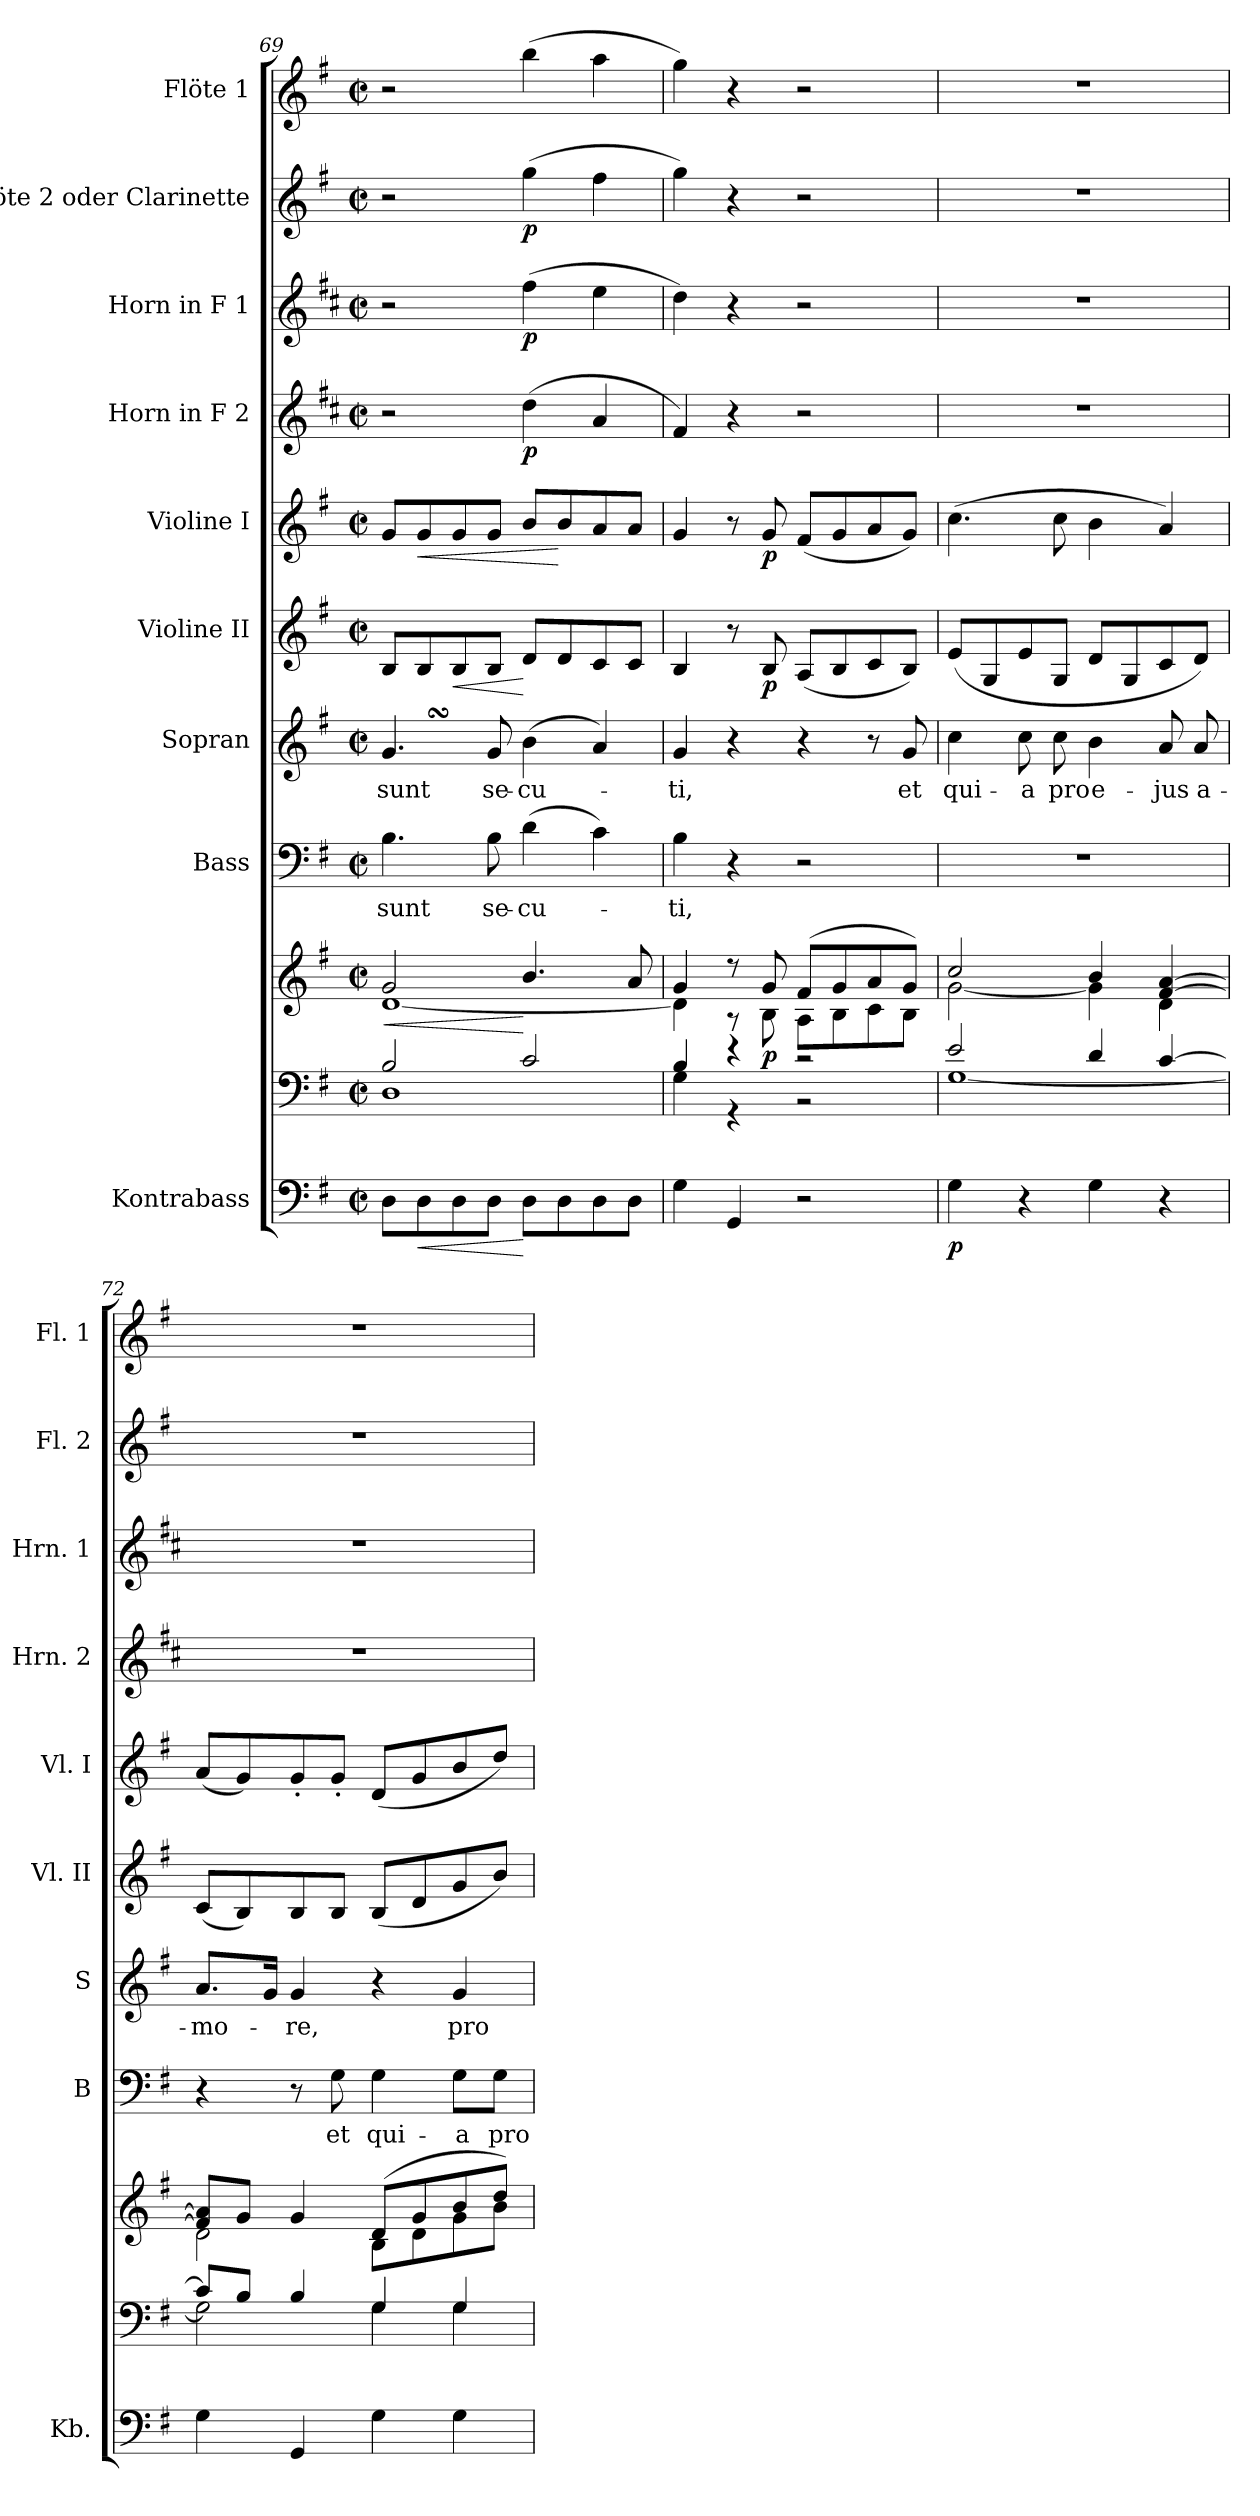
**kern	**dynam	**kern	**kern	**dynam	**kern	**text	**kern	**text	**kern	**dynam	**kern	**dynam	**kern	**dynam	**kern	**dynam	**kern	**dynam	**kern
*part10	*part10	*part9	*part9	*part9	*part8	*part8	*part7	*part7	*part6	*part6	*part5	*part5	*part4	*part4	*part3	*part3	*part2	*part2	*part1
*staff11	*staff11	*staff10	*staff9	*staff9/10	*staff8	*staff8	*staff7	*staff7	*staff6	*staff6	*staff5	*staff5	*staff4	*staff4	*staff3	*staff3	*staff2	*staff2	*staff1
*I"Kontrabass	*	*	*	*	*I"Bass	*	*I"Sopran	*	*I"Violine II	*	*I"Violine I	*	*I"Horn in F 2	*	*I"Horn in F 1	*	*I"Flöte 2 oder Clarinette	*	*I"Flöte 1
*I'Kb.	*	*	*	*	*I'B	*	*I'S	*	*I'Vl. II	*	*I'Vl. I	*	*I'Hrn. 2	*	*I'Hrn. 1	*	*I'Fl. 2	*	*I'Fl. 1
*clefF4	*	*clefF4	*clefG2	*	*clefF4	*	*clefG2	*	*clefG2	*	*clefG2	*	*clefG2	*	*clefG2	*	*clefG2	*	*clefG2
*ITrd7c12	*	*	*	*	*	*	*	*	*	*	*	*	*ITrd4c7	*	*ITrd4c7	*	*	*	*
*k[f#]	*	*k[f#]	*k[f#]	*	*k[f#]	*	*k[f#]	*	*k[f#]	*	*k[f#]	*	*k[f#]	*	*k[f#]	*	*k[f#]	*	*k[f#]
*G:	*	*G:	*G:	*	*G:	*	*G:	*	*G:	*	*G:	*	*G:	*	*G:	*	*G:	*	*G:
*M2/2	*	*M2/2	*M2/2	*	*M2/2	*	*M2/2	*	*M2/2	*	*M2/2	*	*M2/2	*	*M2/2	*	*M2/2	*	*M2/2
*met(c|)	*	*met(c|)	*met(c|)	*	*met(c|)	*	*met(c|)	*	*met(c|)	*	*met(c|)	*	*met(c|)	*	*met(c|)	*	*met(c|)	*	*met(c|)
=69	=69	=69	=69	=69	=69	=69	=69	=69	=69	=69	=69	=69	=69	=69	=69	=69	=69	=69	=69
*	*	*^	*	*	*	*	*	*	*	*	*	*	*	*	*	*	*	*	*
!	!	!	!	!	!LO:HP:b	!	!LO:LY:b	!	!LO:LY:b	!	!	!	!	!	!	!	!	!	!	!
*	*	*	*	*^	*	*	*	*	*	*	*	*	*	*	*	*	*	*	*	*
8DD\L	.	2B/	1D	2g/	[<1d	<	4.B\	sunt	4.gSSs/	sunt	8B/L	.	8g/L	.	2r	.	2r	.	2r	.	2r
!	!LO:HP:b	!	!	!	!	!	!	!	!	!	!	!	!	!LO:HP:b	!	!	!	!	!	!	!
8DD\	<	.	.	.	.	.	.	.	.	.	8B/	.	8g/	<	.	.	.	.	.	.	.
!	!	!	!	!	!	!	!	!	!	!	!	!LO:HP:b	!	!	!	!	!	!	!	!	!
8DD\	.	.	.	.	.	.	.	.	.	.	8B/	<	8g/	.	.	.	.	.	.	.	.
!	!	!	!	!	!	!	!	!LO:LY:b	!	!LO:LY:b	!	!	!	!	!	!	!	!	!	!	!
8DD\J	.	.	.	.	.	.	8B\	se-	8g/	se-	8B/J	.	8g/J	.	.	.	.	.	.	.	.
!	!	!	!	!	!	!	!	!LO:LY:b	!	!LO:LY:b	!	!	!	!	!	!LO:DY:b	!	!LO:DY:b	!	!LO:DY:b	!
8DD\L	[	2c/	.	4.b/	.	[	(>4d\	-cu-	(>4b\	-cu-	8d/L	[	8b/L	.	(>4g\	p	(>4b\	p	(>4gg\	p	(>4bb\
8DD\	.	.	.	.	.	.	.	.	.	.	8d/	.	8b/	[	.	.	.	.	.	.	.
8DD\	.	.	.	.	.	.	4c\)	.	4a/)	.	8c/	.	8a/	.	4d/	.	4a\	.	4ff#\	.	4aa\
8DD\J	.	.	.	8a/	.	.	.	.	.	.	8c/J	.	8a/J	.	.	.	.	.	.	.	.
=70	=70	=70	=70	=70	=70	=70	=70	=70	=70	=70	=70	=70	=70	=70	=70	=70	=70	=70	=70	=70	=70
!	!	!	!	!	!	!	!	!LO:LY:b	!	!LO:LY:b	!	!	!	!	!	!	!	!	!	!	!
4GG\	.	4B/	4G\	4g/	4d\]	.	4B\	-ti,	4g/	-ti,	4B/	.	4g/	.	4B/)	.	4g\)	.	4gg\)	.	4gg\)
4GGG/	.	4r	4r	8r	8r	.	4r	.	4r	.	8r	.	8r	.	4r	.	4r	.	4r	.	4r
!	!	!	!	!	!	!LO:DY:b	!	!	!	!	!	!LO:DY:b	!	!LO:DY:b	!	!	!	!	!	!	!
.	.	.	.	8g/	8B\	p	.	.	.	.	8B/	p	8g/	p	.	.	.	.	.	.	.
2r	.	2r	2r	(>8f#/L	8A\L	.	2r	.	4r	.	(<8A/L	.	(<8f#/L	.	2r	.	2r	.	2r	.	2r
.	.	.	.	8g/	8B\	.	.	.	.	.	8B/	.	8g/	.	.	.	.	.	.	.	.
.	.	.	.	8a/	8c\	.	.	.	8r	.	8c/	.	8a/	.	.	.	.	.	.	.	.
!	!	!	!	!	!	!	!	!	!	!LO:LY:b	!	!	!	!	!	!	!	!	!	!	!
.	.	.	.	8g/J)	8B\J	.	.	.	8g/	et	8B/J)	.	8g/J)	.	.	.	.	.	.	.	.
=71	=71	=71	=71	=71	=71	=71	=71	=71	=71	=71	=71	=71	=71	=71	=71	=71	=71	=71	=71	=71	=71
!	!LO:DY:b	!	!	!	!	!	!	!	!	!LO:LY:b	!	!	!	!	!	!	!	!	!	!	!
4GG\	p	2e/	[<1G	2cc/	[<2g\	.	1r	.	4cc\	qui-	(<8e/L	.	(>4.cc\	.	1r	.	1r	.	1r	.	1r
.	.	.	.	.	.	.	.	.	.	.	8G/	.	.	.	.	.	.	.	.	.	.
!	!	!	!	!	!	!	!	!	!	!LO:LY:b	!	!	!	!	!	!	!	!	!	!	!
4r	.	.	.	.	.	.	.	.	8cc\	-a	8e/	.	.	.	.	.	.	.	.	.	.
!	!	!	!	!	!	!	!	!	!	!LO:LY:b	!	!	!	!	!	!	!	!	!	!	!
.	.	.	.	.	.	.	.	.	8cc\	pro	8G/J	.	8cc\	.	.	.	.	.	.	.	.
!	!	!	!	!	!	!	!	!	!	!LO:LY:b	!	!	!	!	!	!	!	!	!	!	!
4GG\	.	4d/	.	4b/	4g\]	.	.	.	4b\	e-	8d/L	.	4b\	.	.	.	.	.	.	.	.
.	.	.	.	.	.	.	.	.	.	.	8G/	.	.	.	.	.	.	.	.	.	.
!	!	!	!	!	!	!	!	!	!	!LO:LY:b	!	!	!	!	!	!	!	!	!	!	!
4r	.	[>4c/	.	[>4f#/ [>4a/	4d\	.	.	.	8a/	-jus	8c/	.	4a/)	.	.	.	.	.	.	.	.
!	!	!	!	!	!	!	!	!	!	!LO:LY:b	!	!	!	!	!	!	!	!	!	!	!
.	.	.	.	.	.	.	.	.	8a/	a-	8d/J)	.	.	.	.	.	.	.	.	.	.
!!LO:PB:g=z
=72	=72	=72	=72	=72	=72	=72	=72	=72	=72	=72	=72	=72	=72	=72	=72	=72	=72	=72	=72	=72	=72
!	!	!	!	!	!	!	!	!	!	!LO:LY:b	!	!	!	!	!	!	!	!	!	!	!
4GG\	.	8c/L]	2G\]	8f#/] 8a/]L	2d\	.	4r	.	8.a/L	-mo-	(<8c/L	.	(<8a/L	.	1r	.	1r	.	1r	.	1r
.	.	8B/J	.	8g/J	.	.	.	.	.	.	8B/)	.	8g/)	.	.	.	.	.	.	.	.
.	.	.	.	.	.	.	.	.	16g/Jk	.	.	.	.	.	.	.	.	.	.	.	.
!	!	!	!	!	!	!	!	!	!	!LO:LY:b	!	!	!	!	!	!	!	!	!	!	!
4GGG/	.	4B/	.	4g/	.	.	8r	.	4g/	-re,	8B/	.	8g'</	.	.	.	.	.	.	.	.
!	!	!	!	!	!	!	!	!LO:LY:b	!	!	!	!	!	!	!	!	!	!	!	!	!
.	.	.	.	.	.	.	8G\	et	.	.	8B/J	.	8g'</J	.	.	.	.	.	.	.	.
!	!	!	!	!	!	!	!	!LO:LY:b	!	!	!	!	!	!	!	!	!	!	!	!	!
4GG\	.	4G/	4G\	(>8d/L	8B\L	.	4G\	qui-	4r	.	(<8B/L	.	(<8d/L	.	.	.	.	.	.	.	.
.	.	.	.	8g/	8d\	.	.	.	.	.	8d/	.	8g/	.	.	.	.	.	.	.	.
!	!	!	!	!	!	!	!	!LO:LY:b	!	!LO:LY:b	!	!	!	!	!	!	!	!	!	!	!
4GG\	.	4G/	4G\	8b/	8g\	.	8G\L	-a	4g/	pro	8g/	.	8b/	.	.	.	.	.	.	.	.
!	!	!	!	!	!	!	!	!LO:LY:b	!	!	!	!	!	!	!	!	!	!	!	!	!
.	.	.	.	8dd/J)	8b\J	.	8G\J	pro	.	.	8b/J)	.	8dd/J)	.	.	.	.	.	.	.	.
*	*	*v	*v	*	*	*	*	*	*	*	*	*	*	*	*	*	*	*	*	*	*
*	*	*	*v	*v	*	*	*	*	*	*	*	*	*	*	*	*	*	*	*	*
=	=	=	=	=	=	=	=	=	=	=	=	=	=	=	=	=	=	=	=
*-	*-	*-	*-	*-	*-	*-	*-	*-	*-	*-	*-	*-	*-	*-	*-	*-	*-	*-	*-
